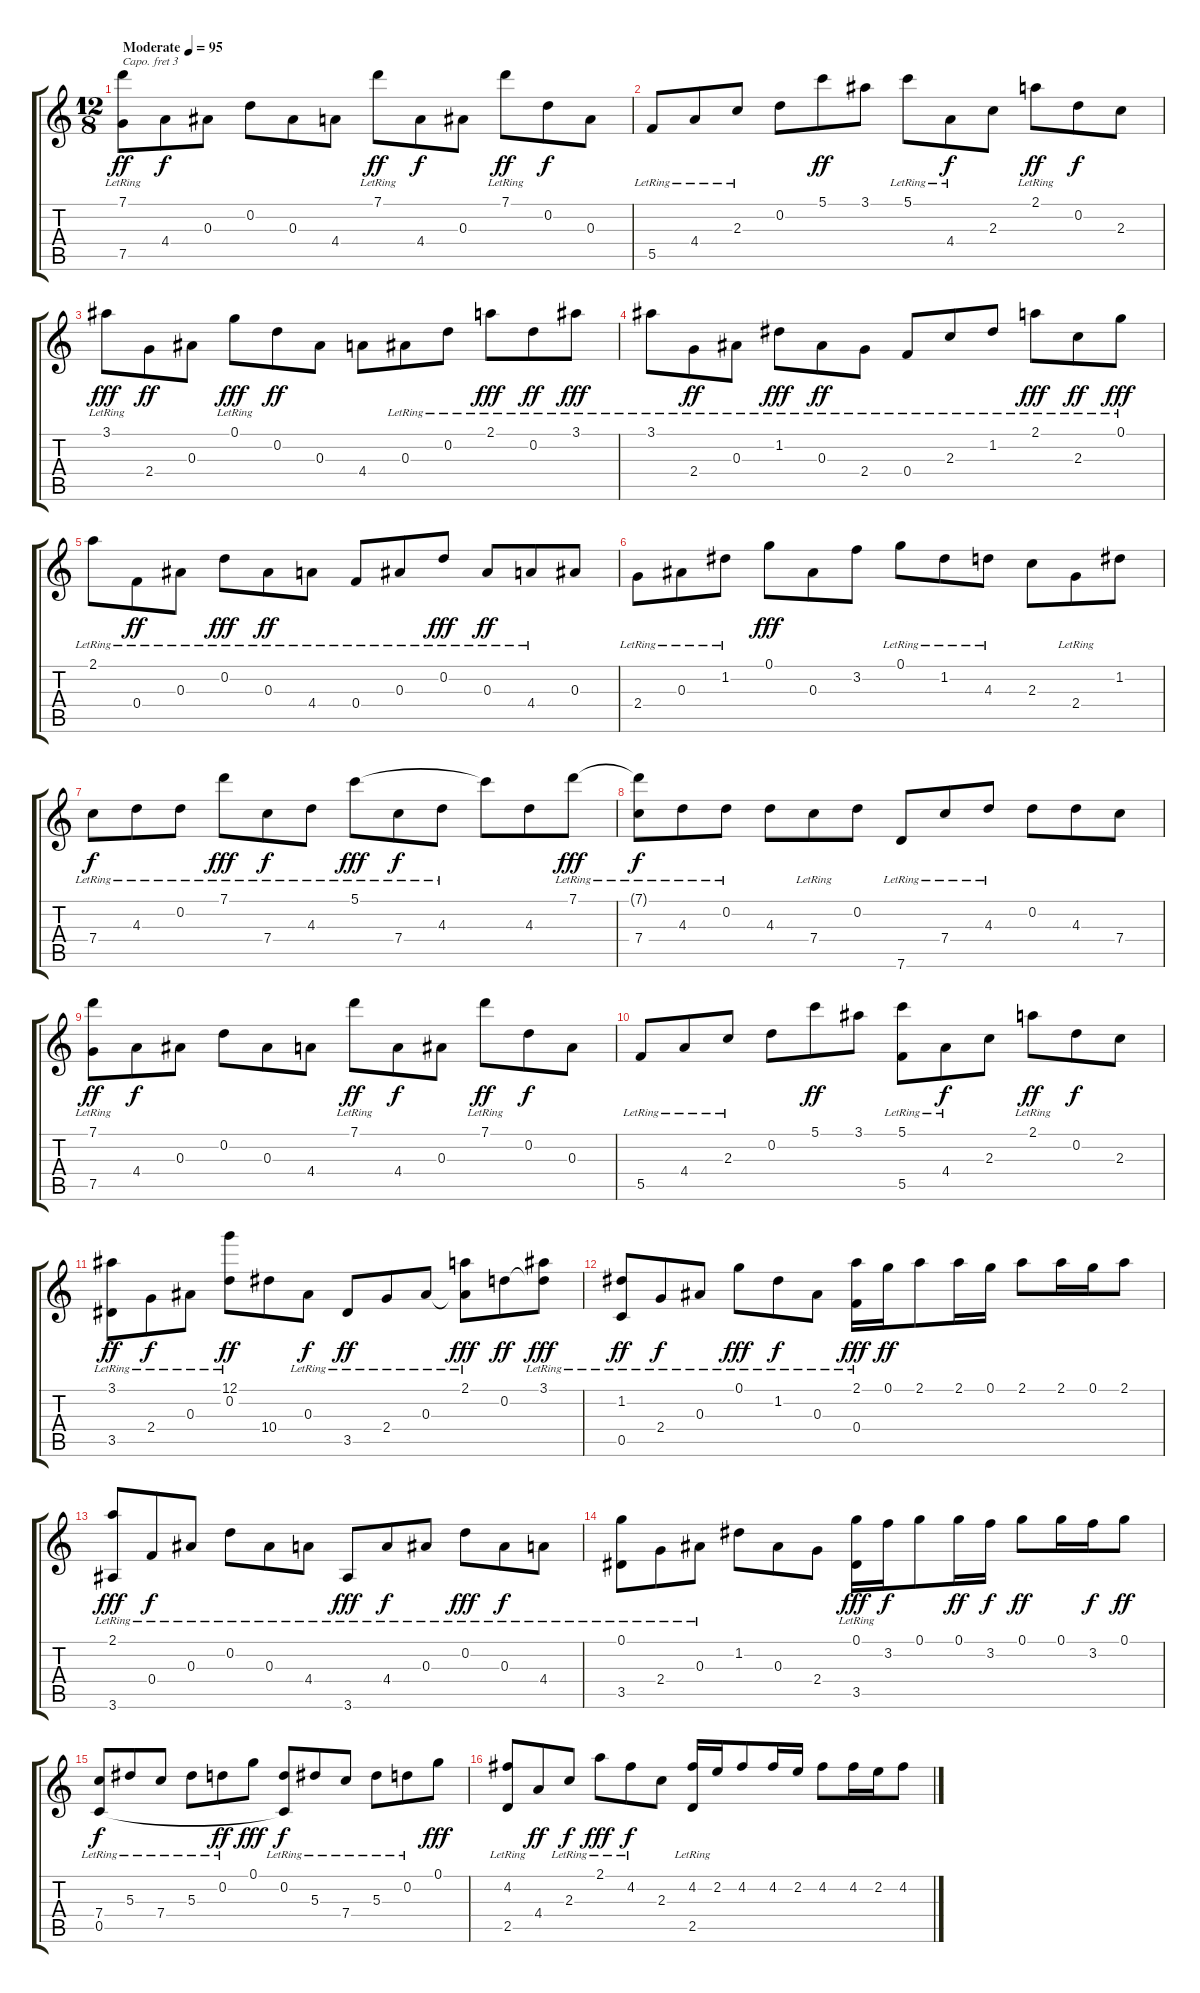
\track "" {instrument acousticguitarnylon}
\staff {score tabs}
\capo 3
\tuning (E4 B3 G3 D3 A2 E2) {hide}
\ts (12 8)
\tempo (95 "Moderate")
\clef g2
\ks c
(7.1{lr} 7.5{lr}).8{dy ff instrument acousticguitarnylon} 4.4.8{dy f} 0.3.8 0.2.8 0.3.8 4.4.8 7.1{lr}.8{dy ff} 4.4.8{dy f} 0.3.8 7.1{lr}.8{dy ff} 0.2.8{dy f} 0.3.8 |
5.5{lr}.8 4.4{lr}.8 2.3{lr}.8 0.2.8 5.1.8{dy ff} 3.1.8 5.1{lr}.8 4.4{lr}.8{dy f} 2.3.8 2.1{lr}.8{dy ff} 0.2.8{dy f} 2.3.8 |
3.1{lr}.8{dy fff} 2.4.8{dy ff} 0.3.8 0.1{lr}.8{dy fff} 0.2.8{dy ff} 0.3.8 4.4.8 0.3{lr}.8 0.2{lr}.8 2.1{lr}.8{dy fff} 0.2{lr}.8{dy ff} 3.1{lr}.8{dy fff} |
3.1{lr}.8 2.4{lr}.8{dy ff} 0.3{lr}.8 1.2{lr}.8{dy fff} 0.3{lr}.8{dy ff} 2.4{lr}.8 0.4{lr}.8 2.3{lr}.8 1.2{lr}.8 2.1{lr}.8{dy fff} 2.3{lr}.8{dy ff} 0.1{lr}.8{dy fff} |
2.1{lr}.8 0.4{lr}.8{dy ff} 0.3{lr}.8 0.2{lr}.8{dy fff} 0.3{lr}.8{dy ff} 4.4{lr}.8 0.4{lr}.8 0.3{lr}.8 0.2{lr}.8{dy fff} 0.3{lr}.8{dy ff} 4.4{lr}.8 0.3.8 |
2.4{lr}.8 0.3{lr}.8 1.2{lr}.8 0.1.8{dy fff} 0.3.8 3.2.8 0.1{lr}.8 1.2{lr}.8 4.3{lr}.8 2.3.8 2.4{lr}.8 1.2.8 |
7.4{lr}.8{dy f} 4.3{lr}.8 0.2{lr}.8 7.1{lr}.8{dy fff} 7.4{lr}.8{dy f} 4.3{lr}.8 5.1{lr}.8{dy fff} 7.4{lr}.8{dy f} 4.3{lr}.8 5.1{t}.8 4.3.8 7.1{lr}.8{dy fff} |
(7.1{t} 7.4{lr}).8{dy f} 4.3{lr}.8 0.2{lr}.8 4.3.8 7.4{lr}.8 0.2.8 7.6{lr}.8 7.4{lr}.8 4.3{lr}.8 0.2.8 4.3.8 7.4.8 |
(7.1{lr} 7.5{lr}).8{dy ff} 4.4.8{dy f} 0.3.8 0.2.8 0.3.8 4.4.8 7.1{lr}.8{dy ff} 4.4.8{dy f} 0.3.8 7.1{lr}.8{dy ff} 0.2.8{dy f} 0.3.8 |
5.5{lr}.8 4.4{lr}.8 2.3{lr}.8 0.2.8 5.1.8{dy ff} 3.1.8 (5.1{lr} 5.5{lr}).8 4.4{lr}.8{dy f} 2.3.8 2.1{lr}.8{dy ff} 0.2.8{dy f} 2.3.8 |
(3.1 3.5{lr}).8{dy ff} 2.4{lr}.8{dy f} 0.3{lr}.8 (12.1{lr} 0.2).8{dy ff} 10.4.8 0.3{lr}.8{dy f} 3.5{lr}.8{dy ff} 2.4{lr}.8 0.3{lr}.8 (2.1{lr} 0.3{t}).8{dy fff} 0.2.8{dy ff} (3.1{lr} 0.2{t}).8{dy fff} |
(1.2 0.5{lr}).8{dy ff} 2.4{lr}.8{dy f} 0.3{lr}.8 0.1{lr}.8{dy fff} 1.2{lr}.8{dy f} 0.3{lr}.8 (2.1 0.4{lr}).16{dy fff} 0.1.16{dy ff} 2.1.8 2.1.16 0.1.16 2.1.8 2.1.16 0.1.16 2.1.8 |
(2.1 3.6{lr}).8{dy fff} 0.4{lr}.8{dy f} 0.3{lr}.8 0.2{lr}.8 0.3{lr}.8 4.4{lr}.8 3.6{lr}.8{dy fff} 4.4{lr}.8{dy f} 0.3{lr}.8 0.2{lr}.8{dy fff} 0.3{lr}.8{dy f} 4.4{lr}.8 |
(0.1 3.5{lr}).8 2.4{lr}.8 0.3{lr}.8 1.2.8 0.3.8 2.4.8 (0.1 3.5{lr}).16{dy fff} 3.2.16{dy f} 0.1.8 0.1.16{dy ff} 3.2.16{dy f} 0.1.8{dy ff} 0.1.16 3.2.16{dy f} 0.1.8{dy ff} |
(7.4 0.5{lr}).8{dy f} 5.3{lr}.8 7.4{lr}.8 5.3{lr}.8 0.2{lr}.8{dy ff} 0.1.8{dy fff} (0.2{lr} 0.5{t}).8{dy f} 5.3{lr}.8 7.4{lr}.8 5.3{lr}.8 0.2{lr}.8 0.1.8{dy fff} |
(4.2{lr} 2.5{lr}).8 4.4.8{dy ff} 2.3{lr}.8{dy f} 2.1{lr}.8{dy fff} 4.2{lr}.8{dy f} 2.3.8 (4.2 2.5{lr}).16 2.2.16 4.2.8 4.2.16 2.2.16 4.2.8 4.2.16 2.2.16 4.2.8
